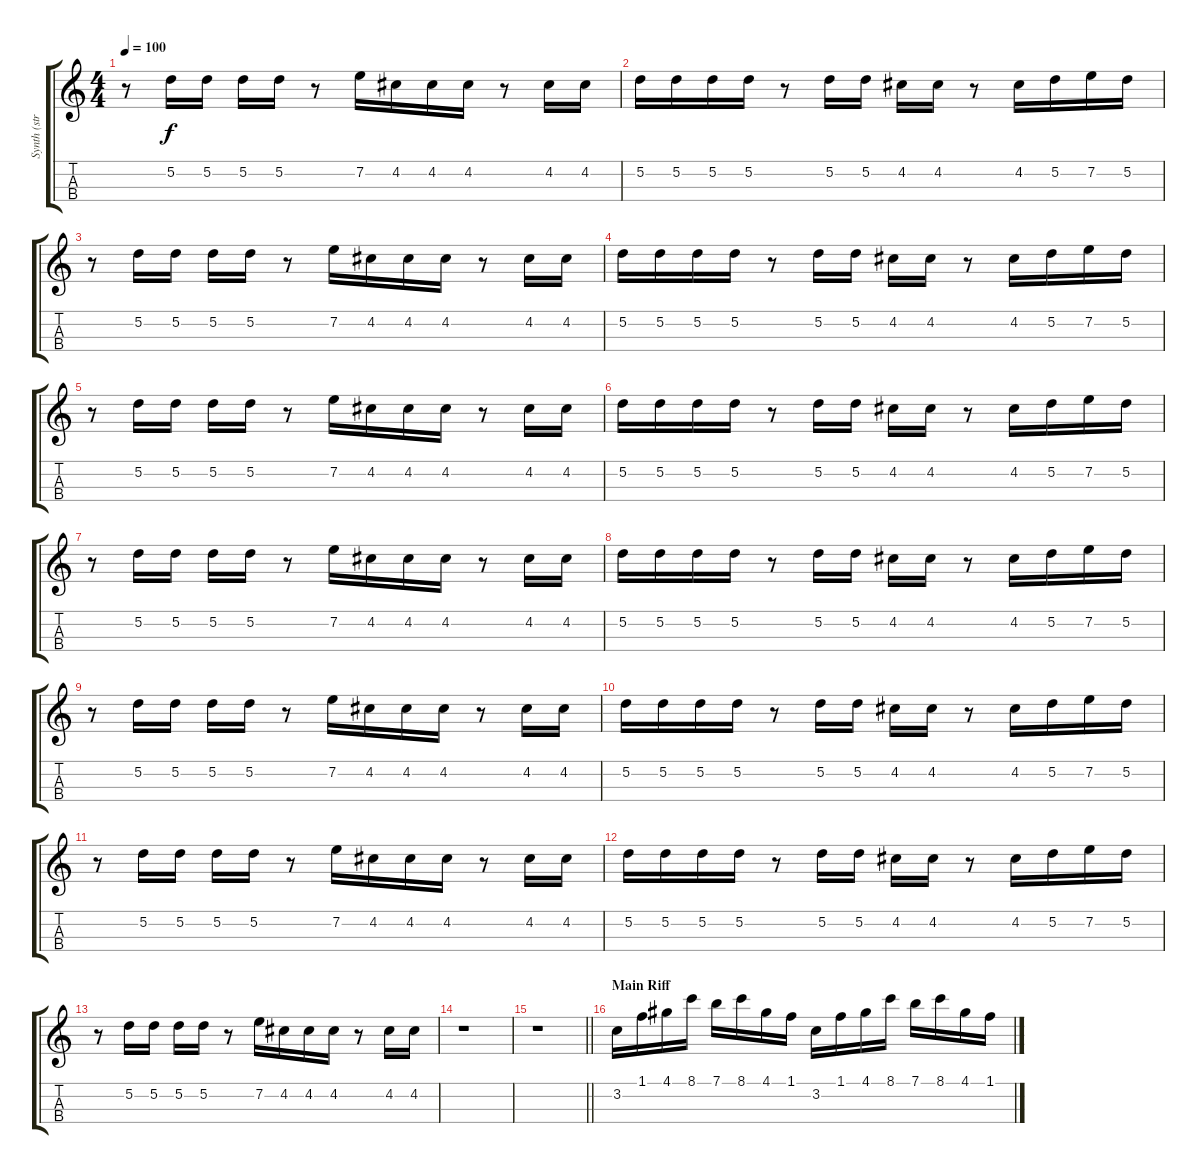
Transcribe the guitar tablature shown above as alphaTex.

\track ("Synth (strings)" "Synth (str") {instrument stringensemble1}
\staff {score tabs}
\tuning (E5 A4 D4 G3) {hide}
\ts (4 4)
\tempo 100
\clef g2
\ks c
r.8{dy f} 5.2.16 5.2.16 5.2.16 5.2.16 r.8 7.2.16 4.2.16 4.2.16 4.2.16 r.8 4.2.16 4.2.16 |
5.2.16 5.2.16 5.2.16 5.2.16 r.8 5.2.16 5.2.16 4.2.16 4.2.16 r.8 4.2.16 5.2.16 7.2.16 5.2.16 |
r.8 5.2.16 5.2.16 5.2.16 5.2.16 r.8 7.2.16 4.2.16 4.2.16 4.2.16 r.8 4.2.16 4.2.16 |
5.2.16 5.2.16 5.2.16 5.2.16 r.8 5.2.16 5.2.16 4.2.16 4.2.16 r.8 4.2.16 5.2.16 7.2.16 5.2.16 |
r.8 5.2.16 5.2.16 5.2.16 5.2.16 r.8 7.2.16 4.2.16 4.2.16 4.2.16 r.8 4.2.16 4.2.16 |
5.2.16 5.2.16 5.2.16 5.2.16 r.8 5.2.16 5.2.16 4.2.16 4.2.16 r.8 4.2.16 5.2.16 7.2.16 5.2.16 |
r.8 5.2.16 5.2.16 5.2.16 5.2.16 r.8 7.2.16 4.2.16 4.2.16 4.2.16 r.8 4.2.16 4.2.16 |
5.2.16 5.2.16 5.2.16 5.2.16 r.8 5.2.16 5.2.16 4.2.16 4.2.16 r.8 4.2.16 5.2.16 7.2.16 5.2.16 |
r.8 5.2.16 5.2.16 5.2.16 5.2.16 r.8 7.2.16 4.2.16 4.2.16 4.2.16 r.8 4.2.16 4.2.16 |
5.2.16 5.2.16 5.2.16 5.2.16 r.8 5.2.16 5.2.16 4.2.16 4.2.16 r.8 4.2.16 5.2.16 7.2.16 5.2.16 |
r.8 5.2.16 5.2.16 5.2.16 5.2.16 r.8 7.2.16 4.2.16 4.2.16 4.2.16 r.8 4.2.16 4.2.16 |
5.2.16 5.2.16 5.2.16 5.2.16 r.8 5.2.16 5.2.16 4.2.16 4.2.16 r.8 4.2.16 5.2.16 7.2.16 5.2.16 |
r.8 5.2.16 5.2.16 5.2.16 5.2.16 r.8 7.2.16 4.2.16 4.2.16 4.2.16 r.8 4.2.16 4.2.16 |
r.1 |
\barLineRight lightlight
r.1 |
\section ("" "Main Riff")
3.2.16 1.1.16 4.1.16 8.1.16 7.1.16 8.1.16 4.1.16 1.1.16 3.2.16 1.1.16 4.1.16 8.1.16 7.1.16 8.1.16 4.1.16 1.1.16
